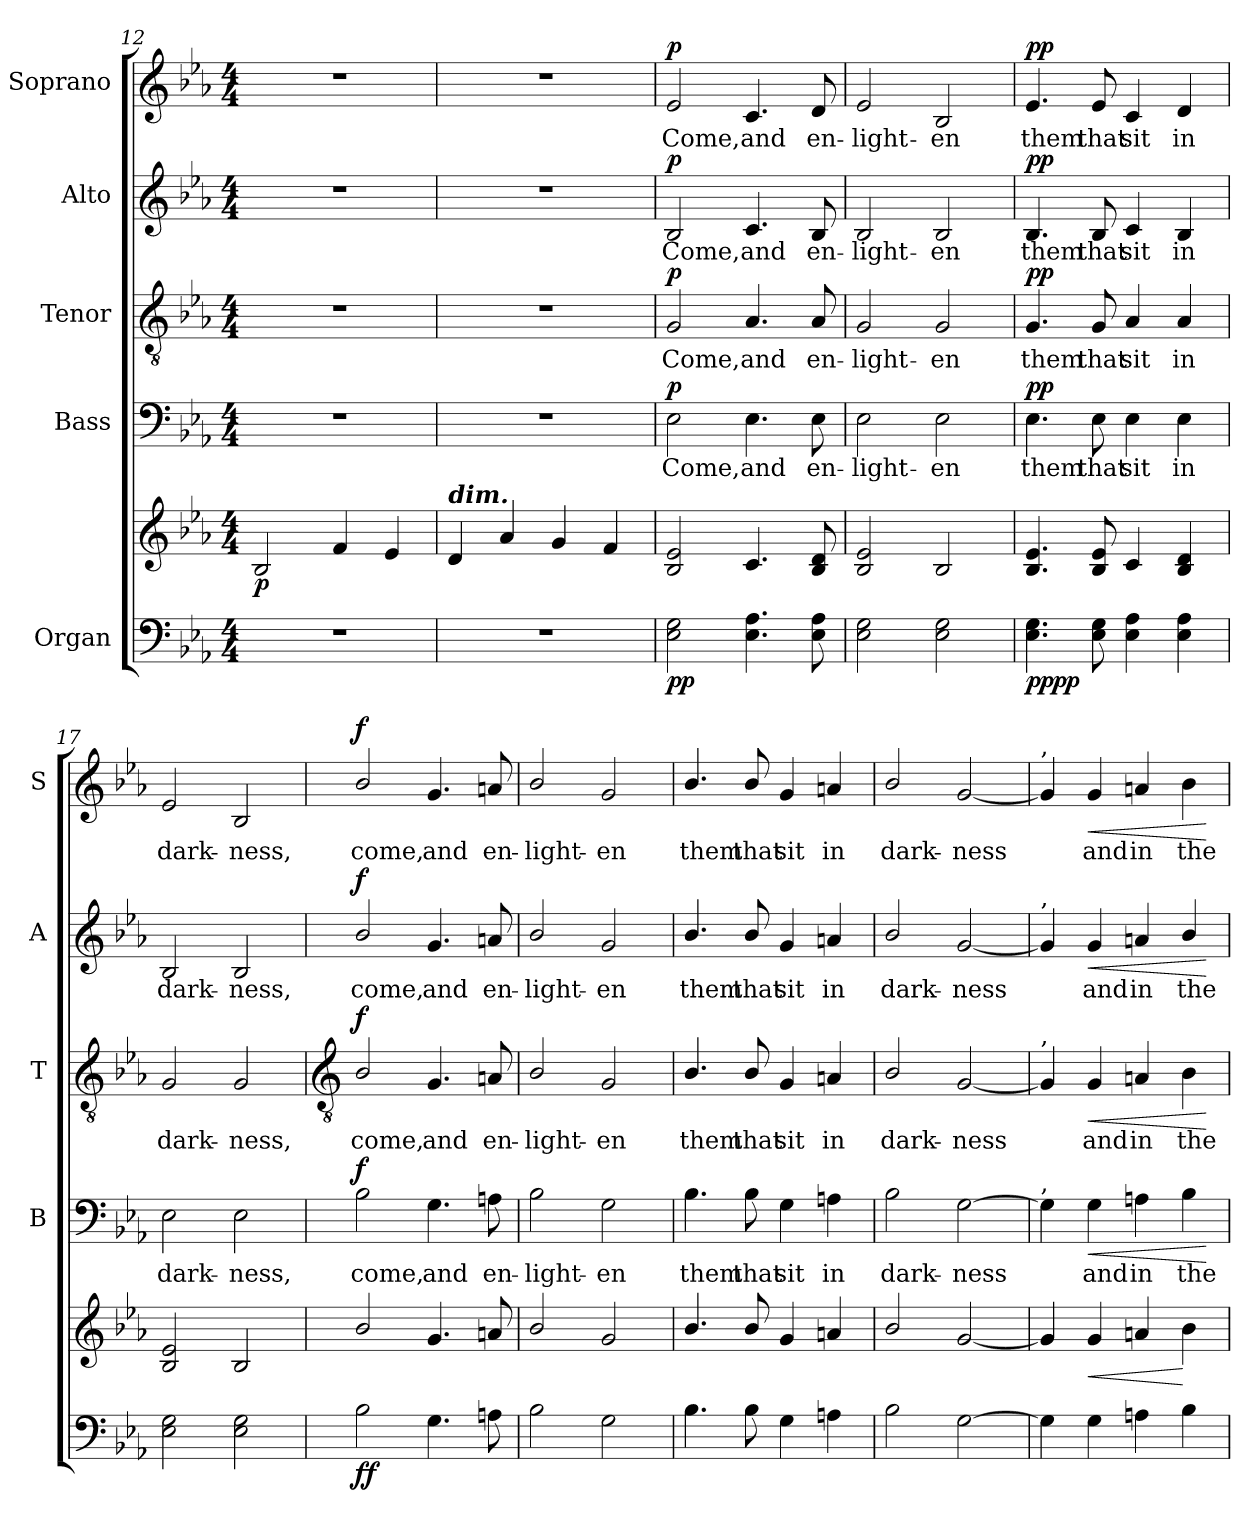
**kern	**kern	**dynam	**kern	**text	**dynam	**kern	**text	**dynam	**kern	**text	**dynam	**kern	**text	**dynam
*part5	*part5	*part5	*part4	*part4	*part4	*part3	*part3	*part3	*part2	*part2	*part2	*part1	*part1	*part1
*staff6	*staff5	*staff5/6	*staff4	*staff4	*staff4	*staff3	*staff3	*staff3	*staff2	*staff2	*staff2	*staff1	*staff1	*staff1
*I"Organ	*	*	*I"Bass	*	*	*I"Tenor	*	*	*I"Alto	*	*	*I"Soprano	*	*
*	*	*	*I'B	*	*	*I'T	*	*	*I'A	*	*	*I'S	*	*
!!LO:LB:g=z
*clefF4	*clefG2	*	*clefF4	*	*	*clefGv2	*	*	*clefG2	*	*	*clefG2	*	*
*k[b-e-a-]	*k[b-e-a-]	*	*k[b-e-a-]	*	*	*k[b-e-a-]	*	*	*k[b-e-a-]	*	*	*k[b-e-a-]	*	*
*E-:	*E-:	*	*E-:	*	*	*E-:	*	*	*E-:	*	*	*E-:	*	*
*M4/4	*M4/4	*	*M4/4	*	*	*M4/4	*	*	*M4/4	*	*	*M4/4	*	*
=12	=12	=12	=12	=12	=12	=12	=12	=12	=12	=12	=12	=12	=12	=12
!	!	!LO:DY:b	!	!	!	!	!	!	!	!	!	!	!	!
1r	2B-	p	1r	.	.	1r	.	.	1r	.	.	1r	.	.
.	4f	.	.	.	.	.	.	.	.	.	.	.	.	.
.	4e-	.	.	.	.	.	.	.	.	.	.	.	.	.
=13	=13	=13	=13	=13	=13	=13	=13	=13	=13	=13	=13	=13	=13	=13
!	!LO:TX:a:Bi:t=dim.	!	!	!	!	!	!	!	!	!	!	!	!	!
1r	4d	.	1r	.	.	1r	.	.	1r	.	.	1r	.	.
.	4a-	.	.	.	.	.	.	.	.	.	.	.	.	.
.	4g	.	.	.	.	.	.	.	.	.	.	.	.	.
.	4f	.	.	.	.	.	.	.	.	.	.	.	.	.
=14	=14	=14	=14	=14	=14	=14	=14	=14	=14	=14	=14	=14	=14	=14
!	!	!LO:DY:b=2	!	!LO:LY:b	!	!	!LO:LY:b	!	!	!LO:LY:b	!	!	!LO:LY:b	!
!	!	!LO:DY:n=1:b	!	!	!LO:DY:b	!	!	!LO:DY:b	!	!	!LO:DY:b	!	!	!LO:DY:b
2E-\ 2G\	2B- 2e-	p p	2E-	Come,	p	2G	Come,	p	2B-	Come,	p	2e-	Come,	p
!	!	!	!	!LO:LY:b	!	!	!LO:LY:b	!	!	!LO:LY:b	!	!	!LO:LY:b	!
4.E- 4.A-	4.c	.	4.E-	and	.	4.A-	and	.	4.c	and	.	4.c	and	.
!	!	!	!	!LO:LY:b	!	!	!LO:LY:b	!	!	!LO:LY:b	!	!	!LO:LY:b	!
8E- 8A-	8B- 8d	.	8E-	en-	.	8A-	en-	.	8B-	en-	.	8d	en-	.
=15	=15	=15	=15	=15	=15	=15	=15	=15	=15	=15	=15	=15	=15	=15
!	!	!	!	!LO:LY:b	!	!	!LO:LY:b	!	!	!LO:LY:b	!	!	!LO:LY:b	!
2E- 2G	2B- 2e-	.	2E-	-light-	.	2G	-light-	.	2B-	-light-	.	2e-	-light-	.
!	!	!	!	!LO:LY:b	!	!	!LO:LY:b	!	!	!LO:LY:b	!	!	!LO:LY:b	!
2E- 2G	2B-	.	2E-	-en	.	2G	-en	.	2B-	-en	.	2B-	-en	.
=16	=16	=16	=16	=16	=16	=16	=16	=16	=16	=16	=16	=16	=16	=16
!	!	!LO:DY:b=2	!	!LO:LY:b	!	!	!LO:LY:b	!	!	!LO:LY:b	!	!	!LO:LY:b	!
!	!	!LO:DY:n=1:b	!	!	!LO:DY:b	!	!	!LO:DY:b	!	!	!LO:DY:b	!	!	!LO:DY:b
4.E- 4.G	4.B- 4.e-	pp pp	4.E-	them	pp	4.G	them	pp	4.B-	them	pp	4.e-	them	pp
!	!	!	!	!LO:LY:b	!	!	!LO:LY:b	!	!	!LO:LY:b	!	!	!LO:LY:b	!
8E- 8G	8B- 8e-	.	8E-	that	.	8G	that	.	8B-	that	.	8e-	that	.
!	!	!	!	!LO:LY:b	!	!	!LO:LY:b	!	!	!LO:LY:b	!	!	!LO:LY:b	!
4E- 4A-	4c	.	4E-	sit	.	4A-	sit	.	4c	sit	.	4c	sit	.
!	!	!	!	!LO:LY:b	!	!	!LO:LY:b	!	!	!LO:LY:b	!	!	!LO:LY:b	!
4E- 4A-	4B- 4d	.	4E-	in	.	4A-	in	.	4B-	in	.	4d	in	.
=17	=17	=17	=17	=17	=17	=17	=17	=17	=17	=17	=17	=17	=17	=17
!	!	!	!	!LO:LY:b	!	!	!LO:LY:b	!	!	!LO:LY:b	!	!	!LO:LY:b	!
2E- 2G	2B- 2e-	.	2E-	dark-	.	2G	dark-	.	2B-	dark-	.	2e-	dark-	.
!	!	!	!	!LO:LY:b	!	!	!LO:LY:b	!	!	!LO:LY:b	!	!	!LO:LY:b	!
2E- 2G	2B-	.	2E-	-ness,	.	2G	-ness,	.	2B-	-ness,	.	2B-	-ness,	.
!!LO:LB:g=z
=18	=18	=18	=18	=18	=18	=18	=18	=18	=18	=18	=18	=18	=18	=18
*	*	*	*	*	*	*clefGv2	*	*	*	*	*	*	*	*
!	!	!LO:DY:b=2	!	!LO:LY:b	!	!	!LO:LY:b	!	!	!LO:LY:b	!	!	!LO:LY:b	!
!	!	!LO:DY:n=1:b	!	!	!LO:DY:b	!	!	!LO:DY:b	!	!	!LO:DY:b	!	!	!LO:DY:b
2B-\	2b-/	f f	2B-\	come,	f	2B-/	come,	f	2b-/	come,	f	2b-/	come,	f
!	!	!	!	!LO:LY:b	!	!	!LO:LY:b	!	!	!LO:LY:b	!	!	!LO:LY:b	!
4.G	4.g	.	4.G	and	.	4.G	and	.	4.g	and	.	4.g	and	.
!	!	!	!	!LO:LY:b	!	!	!LO:LY:b	!	!	!LO:LY:b	!	!	!LO:LY:b	!
8An	8an	.	8An	en-	.	8An	en-	.	8an	en-	.	8an	en-	.
=19	=19	=19	=19	=19	=19	=19	=19	=19	=19	=19	=19	=19	=19	=19
!	!	!	!	!LO:LY:b	!	!	!LO:LY:b	!	!	!LO:LY:b	!	!	!LO:LY:b	!
2B-\	2b-/	.	2B-\	-light-	.	2B-/	-light-	.	2b-/	-light-	.	2b-/	-light-	.
!	!	!	!	!LO:LY:b	!	!	!LO:LY:b	!	!	!LO:LY:b	!	!	!LO:LY:b	!
2G	2g	.	2G	-en	.	2G	-en	.	2g	-en	.	2g	-en	.
=20	=20	=20	=20	=20	=20	=20	=20	=20	=20	=20	=20	=20	=20	=20
!	!	!	!	!LO:LY:b	!	!	!LO:LY:b	!	!	!LO:LY:b	!	!	!LO:LY:b	!
4.B-\	4.b-/	.	4.B-\	them	.	4.B-/	them	.	4.b-/	them	.	4.b-/	them	.
!	!	!	!	!LO:LY:b	!	!	!LO:LY:b	!	!	!LO:LY:b	!	!	!LO:LY:b	!
8B-\	8b-/	.	8B-\	that	.	8B-/	that	.	8b-/	that	.	8b-/	that	.
!	!	!	!	!LO:LY:b	!	!	!LO:LY:b	!	!	!LO:LY:b	!	!	!LO:LY:b	!
4G	4g	.	4G	sit	.	4G	sit	.	4g	sit	.	4g	sit	.
!	!	!	!	!LO:LY:b	!	!	!LO:LY:b	!	!	!LO:LY:b	!	!	!LO:LY:b	!
4An	4an	.	4An	in	.	4An	in	.	4an	in	.	4an	in	.
=21	=21	=21	=21	=21	=21	=21	=21	=21	=21	=21	=21	=21	=21	=21
!	!	!	!	!LO:LY:b	!	!	!LO:LY:b	!	!	!LO:LY:b	!	!	!LO:LY:b	!
2B-\	2b-/	.	2B-\	dark-	.	2B-/	dark-	.	2b-/	dark-	.	2b-/	dark-	.
!	!	!	!	!LO:LY:b	!	!	!LO:LY:b	!	!	!LO:LY:b	!	!	!LO:LY:b	!
[2G	[2g	.	[2G	-ness	.	[2G	-ness	.	[2g	-ness	.	[2g	-ness	.
=22	=22	=22	=22	=22	=22	=22	=22	=22	=22	=22	=22	=22	=22	=22
!	!	!	!	!	!	!	!	!	!	!	!	!LO:TX:a:t=,	!	!
!	!	!	!	!	!	!	!	!	!LO:TX:a:t=,	!	!	!	!	!
!	!	!	!	!	!	!LO:TX:a:t=,	!	!	!	!	!	!	!	!
!	!	!	!LO:TX:a:t=,	!	!	!	!	!	!	!	!	!	!	!
4G]	4g]	.	4G]	.	.	4G]	.	.	4g]	.	.	4g]	.	.
!	!	!LO:HP:b	!	!LO:LY:b	!LO:HP:b	!	!LO:LY:b	!LO:HP:b	!	!LO:LY:b	!LO:HP:b	!	!LO:LY:b	!LO:HP:b
4G	4g	<	4G	and	<	4G	and	<	4g	and	<	4g	and	<
!	!	!	!	!LO:LY:b	!	!	!LO:LY:b	!	!	!LO:LY:b	!	!	!LO:LY:b	!
4An	4an	.	4An	in	.	4An	in	.	4an	in	.	4an	in	.
!	!	!	!	!LO:LY:b	!	!	!LO:LY:b	!	!	!LO:LY:b	!	!	!LO:LY:b	!
4B-	4b-\	[	4B-	the	.	4B-	the	.	4b-/	the	.	4b-	the	.
.	.	.	.	.	[	.	.	[	.	.	[	.	.	[
=	=	=	=	=	=	=	=	=	=	=	=	=	=	=
*-	*-	*-	*-	*-	*-	*-	*-	*-	*-	*-	*-	*-	*-	*-
